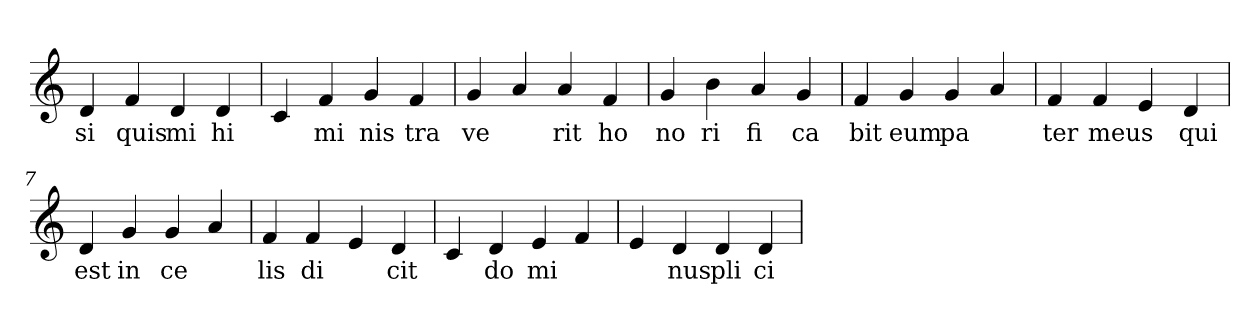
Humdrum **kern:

**kern	**text
*part1	*part1
*staff1	*staff1
*clefG2	*
=1	=1
4d	si
4f	quis
4d	mi
4d	hi
=2	=2
4c	.
4f	mi
4g	nis
4f	tra
=3	=3
4g	ve
4a	.
4a	rit
4f	ho
=4	=4
4g	no
4b	ri
4a	fi
4g	ca
=5	=5
4f	bit
4g	eum
4g	pa
4a	.
=6	=6
4f	ter
4f	meus
4e	.
4d	qui
=7	=7
4d	est
4g	in
4g	ce
4a	.
=8	=8
4f	lis
4f	di
4e	.
4d	cit
=9	=9
4c	.
4d	do
4e	mi
4f	.
=10	=10
4e	.
4d	nus
4d	pli
4d	ci
=	=
*-	*-
